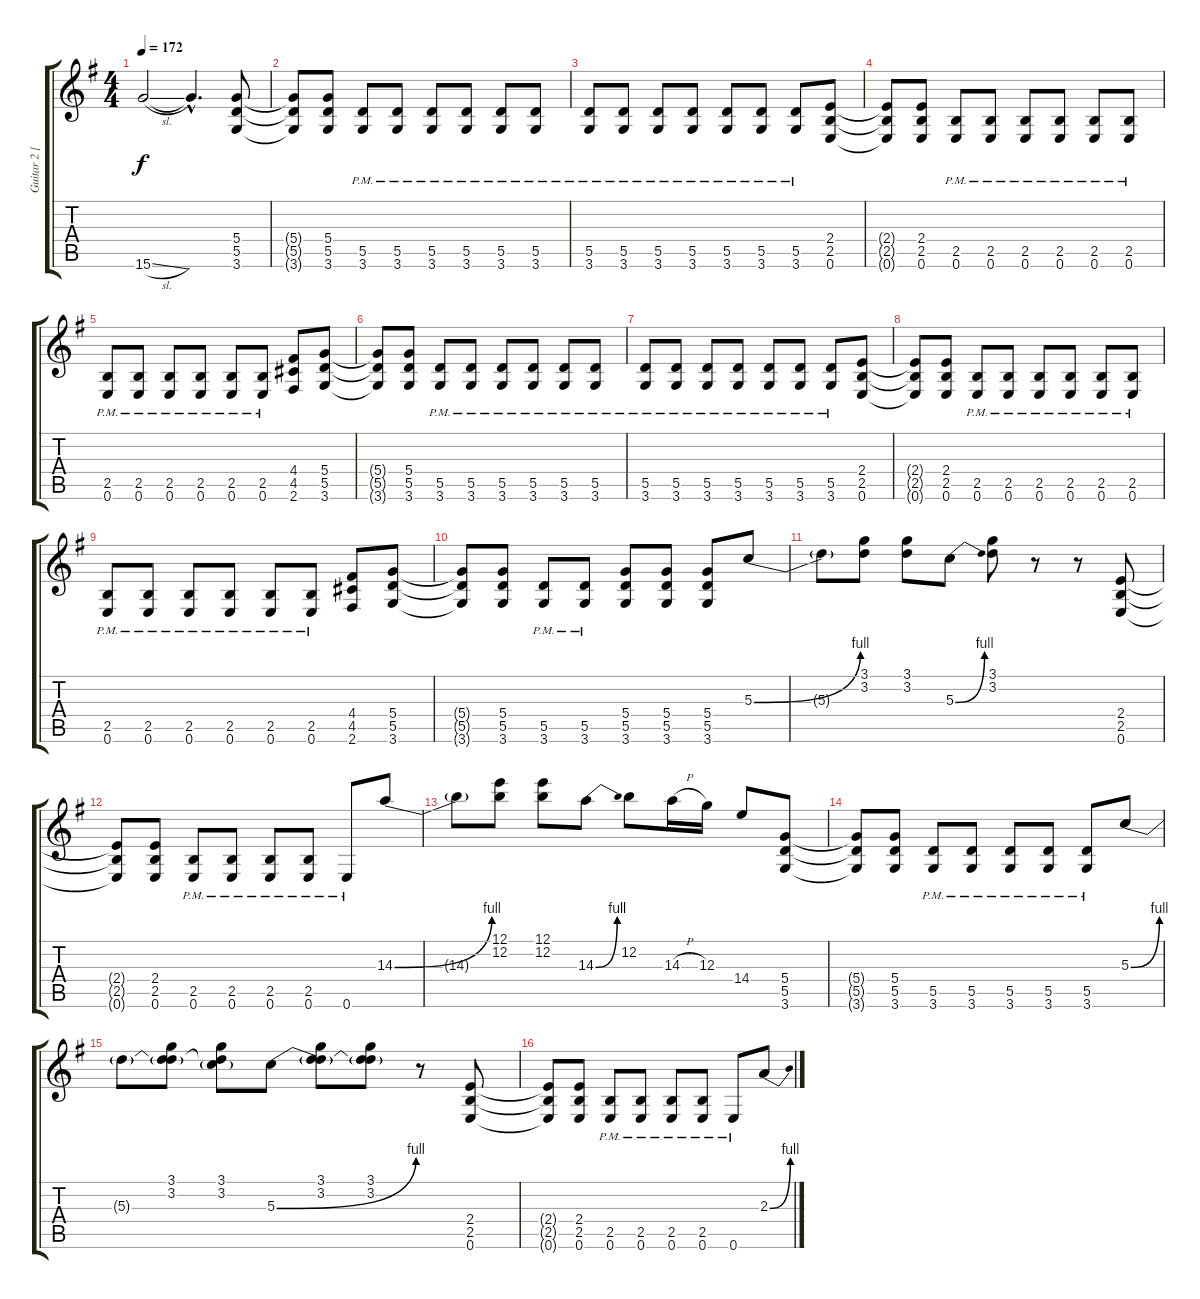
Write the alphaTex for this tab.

\track ("Guitar 2 [Dave]" "Guitar 2 [") {instrument distortionguitar}
\staff {score tabs}
\tuning (E4 B3 G3 D3 A2 E2) {hide}
\ts (4 4)
\tempo 172
\clef g2
\ks g
15.6{sl}.2{dy f} 15.6{hac t}.4{d} (5.4 5.5 3.6).8 |
(5.4{t} 5.5{t} 3.6{t}).8 (5.4 5.5 3.6).8 (5.5{pm} 3.6{pm}).8 (5.5{pm} 3.6{pm}).8 (5.5{pm} 3.6{pm}).8 (5.5{pm} 3.6{pm}).8 (5.5{pm} 3.6{pm}).8 (5.5{pm} 3.6{pm}).8 |
(5.5{pm} 3.6{pm}).8 (5.5{pm} 3.6{pm}).8 (5.5{pm} 3.6{pm}).8 (5.5{pm} 3.6{pm}).8 (5.5{pm} 3.6{pm}).8 (5.5{pm} 3.6{pm}).8 (5.5{pm} 3.6{pm}).8 (2.4 2.5 0.6).8 |
(2.4{t} 2.5{t} 0.6{t}).8 (2.4 2.5 0.6).8 (2.5{pm} 0.6{pm}).8 (2.5{pm} 0.6{pm}).8 (2.5{pm} 0.6{pm}).8 (2.5{pm} 0.6{pm}).8 (2.5{pm} 0.6{pm}).8 (2.5{pm} 0.6{pm}).8 |
(2.5{pm} 0.6{pm}).8 (2.5{pm} 0.6{pm}).8 (2.5{pm} 0.6{pm}).8 (2.5{pm} 0.6{pm}).8 (2.5{pm} 0.6{pm}).8 (2.5{pm} 0.6{pm}).8 (4.4 4.5 2.6).8 (5.4 5.5 3.6).8 |
(5.4{t} 5.5{t} 3.6{t}).8 (5.4 5.5 3.6).8 (5.5{pm} 3.6{pm}).8 (5.5{pm} 3.6{pm}).8 (5.5{pm} 3.6{pm}).8 (5.5{pm} 3.6{pm}).8 (5.5{pm} 3.6{pm}).8 (5.5{pm} 3.6{pm}).8 |
(5.5{pm} 3.6{pm}).8 (5.5{pm} 3.6{pm}).8 (5.5{pm} 3.6{pm}).8 (5.5{pm} 3.6{pm}).8 (5.5{pm} 3.6{pm}).8 (5.5{pm} 3.6{pm}).8 (5.5{pm} 3.6{pm}).8 (2.4 2.5 0.6).8 |
(2.4{t} 2.5{t} 0.6{t}).8 (2.4 2.5 0.6).8 (2.5{pm} 0.6{pm}).8 (2.5{pm} 0.6{pm}).8 (2.5{pm} 0.6{pm}).8 (2.5{pm} 0.6{pm}).8 (2.5{pm} 0.6{pm}).8 (2.5{pm} 0.6{pm}).8 |
(2.5{pm} 0.6{pm}).8 (2.5{pm} 0.6{pm}).8 (2.5{pm} 0.6{pm}).8 (2.5{pm} 0.6{pm}).8 (2.5{pm} 0.6{pm}).8 (2.5{pm} 0.6{pm}).8 (4.4 4.5 2.6).8 (5.4 5.5 3.6).8 |
(5.4{t} 5.5{t} 3.6{t}).8 (5.4 5.5 3.6).8 (5.5{pm} 3.6{pm}).8 (5.5{pm} 3.6{pm}).8 (5.4 5.5 3.6).8 (5.4 5.5 3.6).8 (5.4 5.5 3.6).8 5.3{be (bend 0 0 60 4)}.8 |
5.3{t}.8 (3.1 3.2).8 (3.1 3.2).8 5.3{be (bend 0 0 60 4)}.8 (3.1 3.2).8 r.8 r.8 (2.4 2.5 0.6).8 |
(2.4{t} 2.5{t} 0.6{t}).8 (2.4 2.5 0.6).8 (2.5{pm} 0.6{pm}).8 (2.5{pm} 0.6{pm}).8 (2.5{pm} 0.6{pm}).8 (2.5{pm} 0.6{pm}).8 0.6{pm}.8 14.3{be (bend 0 0 60 4)}.8 |
14.3{t}.8 (12.1 12.2).8 (12.1 12.2).8 14.3{be (bend 0 0 60 4)}.8 12.2.8 14.3{h}.16 12.3.16 14.4.8 (5.4 5.5 3.6).8 |
(5.4{t} 5.5{t} 3.6{t}).8 (5.4 5.5 3.6).8 (5.5{pm} 3.6{pm}).8 (5.5{pm} 3.6{pm}).8 (5.5{pm} 3.6{pm}).8 (5.5{pm} 3.6{pm}).8 (5.5{pm} 3.6{pm}).8 5.3{be (bend 0 0 60 4)}.8 |
5.3{t}.8 (3.1 3.2 5.3{t}).8 (3.1 3.2 5.3{t}).8 5.3{be (bend 0 0 60 4)}.8 (3.1 3.2 5.3{t}).8 (3.1 3.2 5.3{t}).8 r.8 (2.4 2.5 0.6).8 |
(2.4{t} 2.5{t} 0.6{t}).8 (2.4 2.5 0.6).8 (2.5{pm} 0.6{pm}).8 (2.5{pm} 0.6{pm}).8 (2.5{pm} 0.6{pm}).8 (2.5{pm} 0.6{pm}).8 0.6{pm}.8 2.3{be (bend 0 0 60 4)}.8
